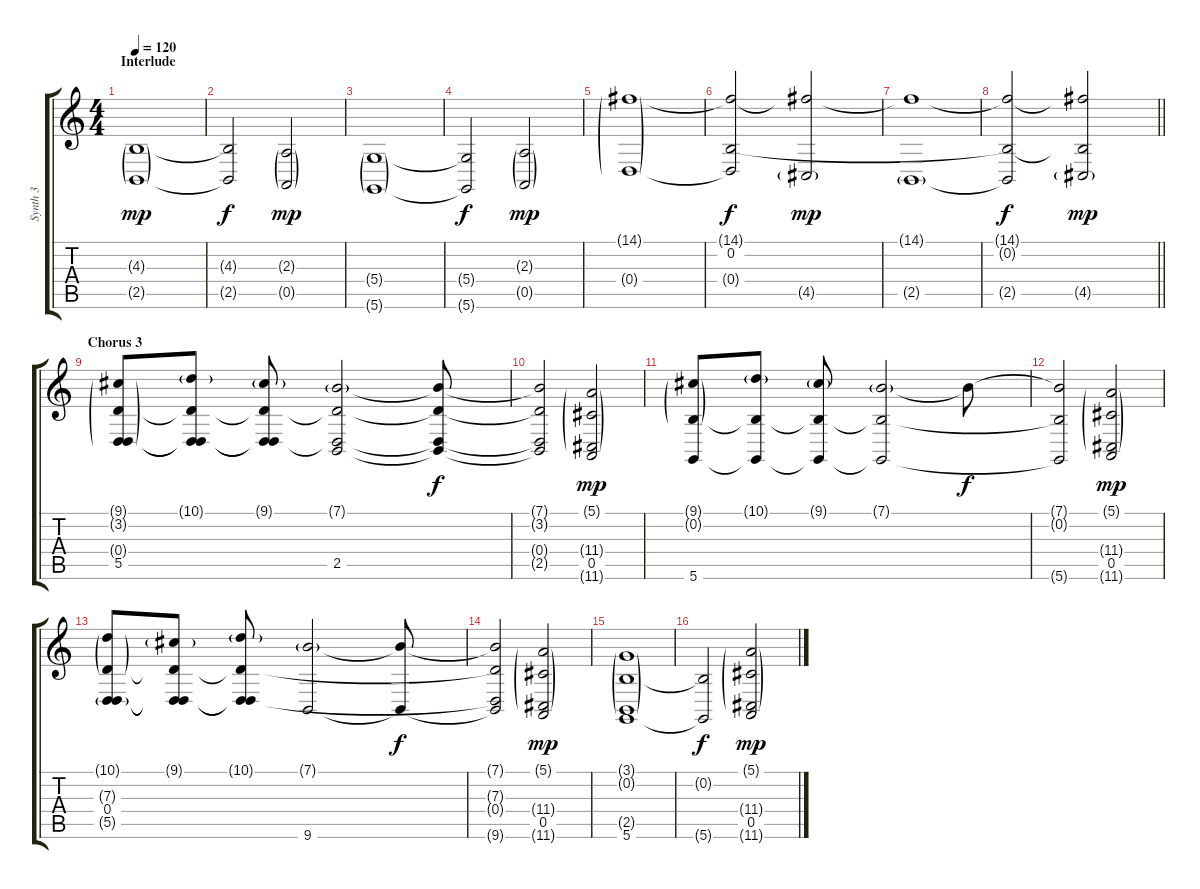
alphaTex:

\track ("Synth 3" "Synth 3") {instrument stringensemble1}
\staff {score tabs}
\tuning (E4 B3 G3 D3 A2 D2) {hide}
\ts (4 4)
\section ("" "Interlude")
\tempo 120
\clef g2
\ks c
(4.3{g} 2.5{g}).1{dy mp} |
(4.3{t} 2.5{t}).2{dy f} (2.3{g} 0.5{g}).2{dy mp} |
(5.4{g} 5.6{g}).1 |
(5.4{t} 5.6{t}).2{dy f} (2.3{g} 0.5{g}).2{dy mp} |
(14.1{g} 0.4{g}).1 |
(14.1{t} 0.2 0.4{t}).2{dy f} (14.1{t} 4.5{g}).2{dy mp} |
(14.1{t} 2.5{g}).1 |
\barLineRight lightlight
(14.1{t} 0.2{t} 2.5{t}).2{dy f} (14.1{t} 0.2{t} 4.5{g}).2{dy mp} |
\section ("" "Chorus 3")
(9.1{g} 3.2{g} 0.4{g} 5.5).8 (10.1{g} 3.2{t} 0.4{t} 5.5{t}).8 (9.1{g} 3.2{t} 0.4{t} 5.5{t}).8 (7.1{g} 3.2{t} 0.4{t} 2.5).2 (7.1{t} 3.2{t} 0.4{t} 2.5{t}).8{dy f} |
(7.1{t} 3.2{t} 0.4{t} 2.5{t}).2 (5.1{g} 11.4{g} 0.5 11.6{g}).2{dy mp} |
(9.1{g} 0.2{g} 5.6).8 (10.1{g} 0.2{t} 5.6{t}).8 (9.1{g} 0.2{t} 5.6{t}).8 (7.1{g} 0.2{t} 5.6{t}).2 7.1{t}.8{dy f} |
(7.1{t} 0.2{t} 5.6{t}).2 (5.1{g} 11.4{g} 0.5 11.6{g}).2{dy mp} |
(10.1{g} 7.3{g} 0.4 5.5{g}).8 (9.1{g} 7.3{t} 0.4{t} 5.5{t}).8 (10.1{g} 7.3{t} 0.4{t} 5.5{t}).8 (7.1{g} 9.6).2 (7.1{t} 9.6{t}).8{dy f} |
(7.1{t} 7.3{t} 0.4{t} 9.6{t}).2 (5.1{g} 11.4{g} 0.5 11.6{g}).2{dy mp} |
(3.1{g} 0.2{g} 2.5{g} 5.6).1 |
(0.2{t} 5.6{t}).2{dy f} (5.1{g} 11.4{g} 0.5 11.6{g}).2{dy mp}
